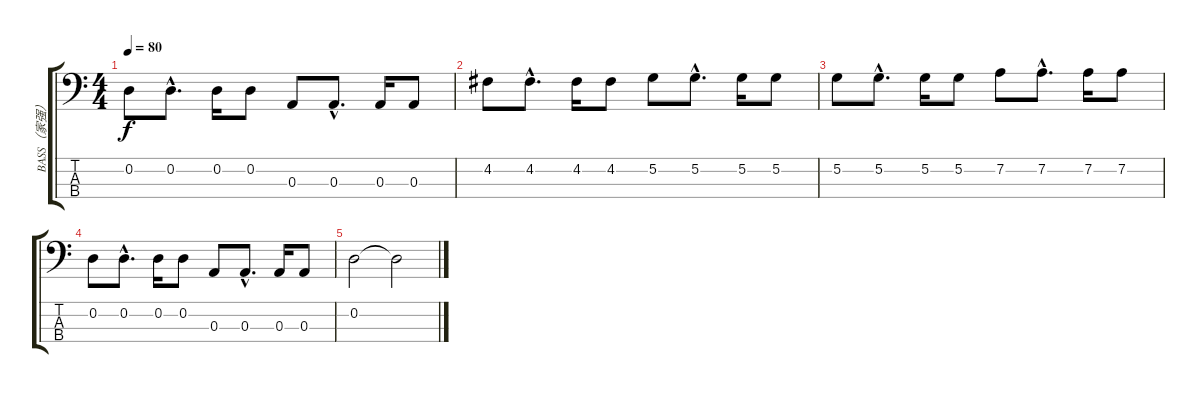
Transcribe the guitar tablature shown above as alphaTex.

\track ("BASS（家强）" "BASS（家强）") {instrument electricbasspick}
\staff {score tabs}
\tuning (G2 D2 A1 E1) {hide}
\ts (4 4)
\tempo 80
\clef f4
\ks c
0.2.8{dy f} 0.2{hac}.8{d} 0.2.16 0.2.8 0.3.8 0.3{hac}.8{d} 0.3.16 0.3.8 |
4.2.8{volume 12} 4.2{hac}.8{d volume 11} 4.2.16 4.2.8 5.2.8{volume 10} 5.2{hac}.8{d volume 10} 5.2.16 5.2.8 |
5.2.8{volume 9} 5.2{hac}.8{d volume 8} 5.2.16 5.2.8 7.2.8{volume 7} 7.2{hac}.8{d volume 6} 7.2.16 7.2.8 |
0.2.8{volume 5} 0.2{hac}.8{d volume 4} 0.2.16 0.2.8 0.3.8{volume 3} 0.3{hac}.8{d volume 2} 0.3.16 0.3.8 |
0.2.2{volume 1} 0.2{t}.2
